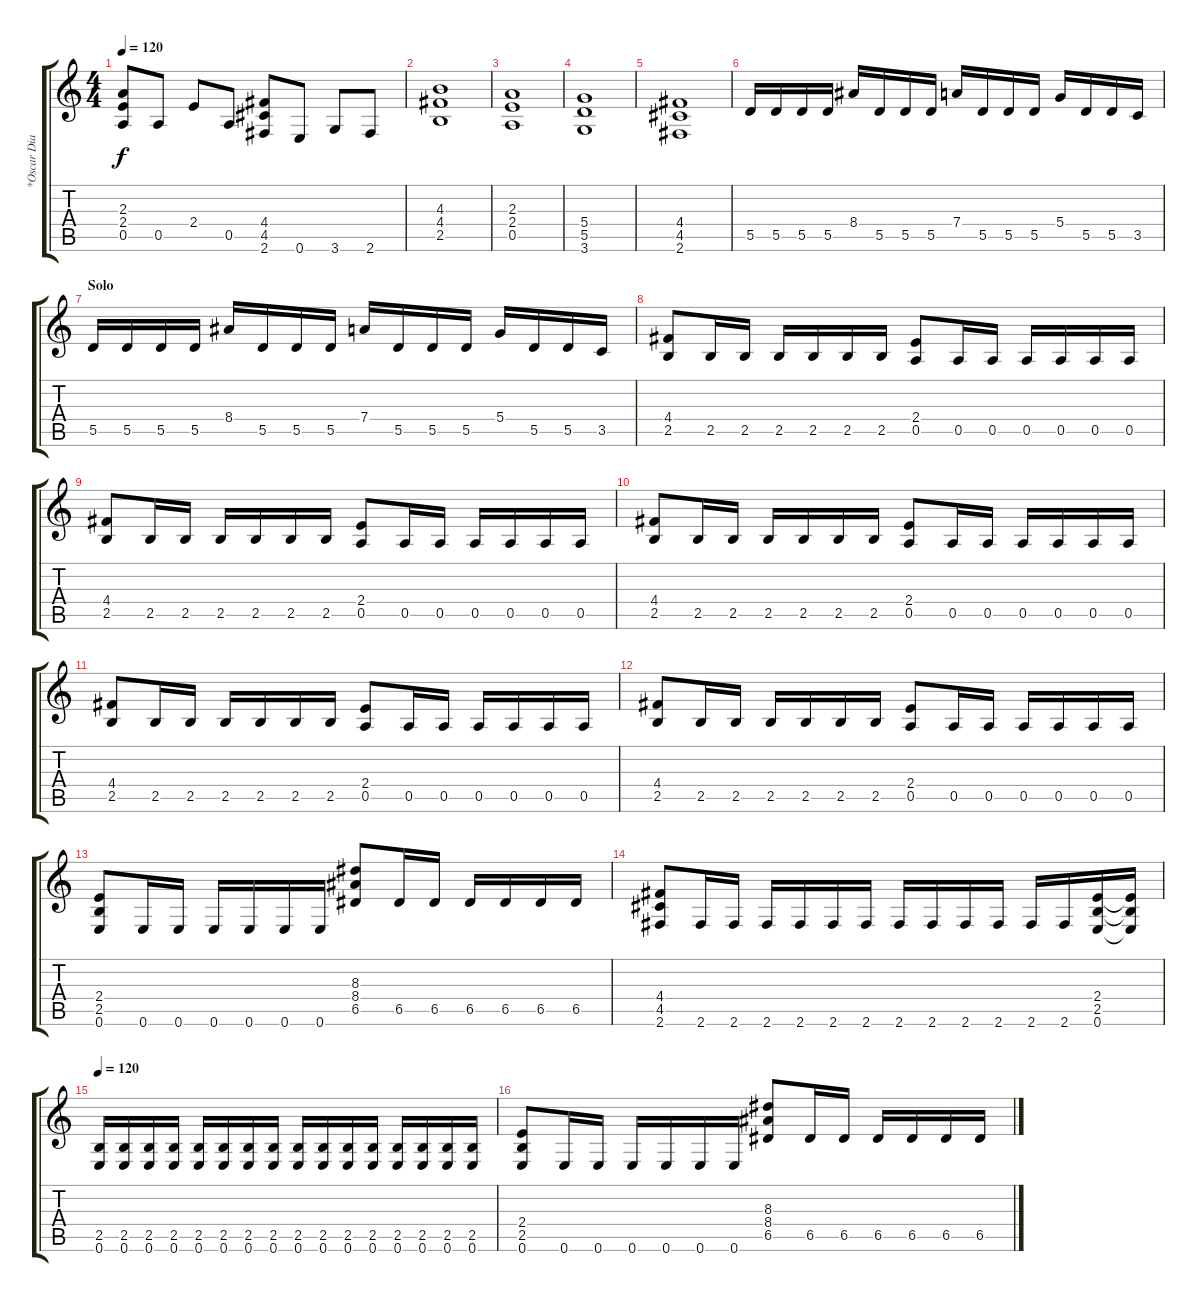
\track ("*Oscar Diaz" "*Oscar Dia") {instrument distortionguitar}
\staff {score tabs}
\tuning (E4 B3 G3 D3 A2 E2) {hide}
\ts (4 4)
\tempo 120
\clef g2
\ks c
(2.3 2.4 0.5).8{dy f} 0.5.8 2.4.8 0.5.8 (4.4 4.5 2.6).8 0.6.8 3.6.8 2.6.8 |
(4.3 4.4 2.5).1 |
(2.3 2.4 0.5).1 |
(5.4 5.5 3.6).1 |
(4.4 4.5 2.6).1 |
5.5.16 5.5.16 5.5.16 5.5.16 8.4.16 5.5.16 5.5.16 5.5.16 7.4.16 5.5.16 5.5.16 5.5.16 5.4.16 5.5.16 5.5.16 3.5.16 |
\section ("" "Solo")
5.5.16 5.5.16 5.5.16 5.5.16 8.4.16 5.5.16 5.5.16 5.5.16 7.4.16 5.5.16 5.5.16 5.5.16 5.4.16 5.5.16 5.5.16 3.5.16 |
(4.4 2.5).8{volume 13} 2.5.16 2.5.16 2.5.16 2.5.16 2.5.16 2.5.16 (2.4 0.5).8 0.5.16 0.5.16 0.5.16 0.5.16 0.5.16 0.5.16 |
(4.4 2.5).8{volume 13} 2.5.16 2.5.16 2.5.16 2.5.16 2.5.16 2.5.16 (2.4 0.5).8 0.5.16 0.5.16 0.5.16 0.5.16 0.5.16 0.5.16 |
(4.4 2.5).8{volume 13} 2.5.16 2.5.16 2.5.16 2.5.16 2.5.16 2.5.16 (2.4 0.5).8 0.5.16 0.5.16 0.5.16 0.5.16 0.5.16 0.5.16 |
(4.4 2.5).8{volume 13} 2.5.16 2.5.16 2.5.16 2.5.16 2.5.16 2.5.16 (2.4 0.5).8 0.5.16 0.5.16 0.5.16 0.5.16 0.5.16 0.5.16 |
(4.4 2.5).8{volume 13} 2.5.16 2.5.16 2.5.16 2.5.16 2.5.16 2.5.16 (2.4 0.5).8 0.5.16 0.5.16 0.5.16 0.5.16 0.5.16 0.5.16 |
(2.4 2.5 0.6).8{volume 16} 0.6.16 0.6.16 0.6.16 0.6.16 0.6.16 0.6.16 (8.3 8.4 6.5).8 6.5.16 6.5.16 6.5.16 6.5.16 6.5.16 6.5.16 |
(4.4 4.5 2.6).8 2.6.16 2.6.16 2.6.16 2.6.16 2.6.16 2.6.16 2.6.16 2.6.16 2.6.16 2.6.16 2.6.16 2.6.16 (2.4 2.5 0.6).16 (2.4{t} 2.5{t} 0.6{t}).16 |
\tempo 120
(2.5 0.6).16 (2.5 0.6).16 (2.5 0.6).16 (2.5 0.6).16 (2.5 0.6).16 (2.5 0.6).16 (2.5 0.6).16 (2.5 0.6).16 (2.5 0.6).16 (2.5 0.6).16 (2.5 0.6).16 (2.5 0.6).16 (2.5 0.6).16 (2.5 0.6).16 (2.5 0.6).16 (2.5 0.6).16 |
(2.4 2.5 0.6).8{volume 16} 0.6.16 0.6.16 0.6.16 0.6.16 0.6.16 0.6.16 (8.3 8.4 6.5).8 6.5.16 6.5.16 6.5.16 6.5.16 6.5.16 6.5.16
